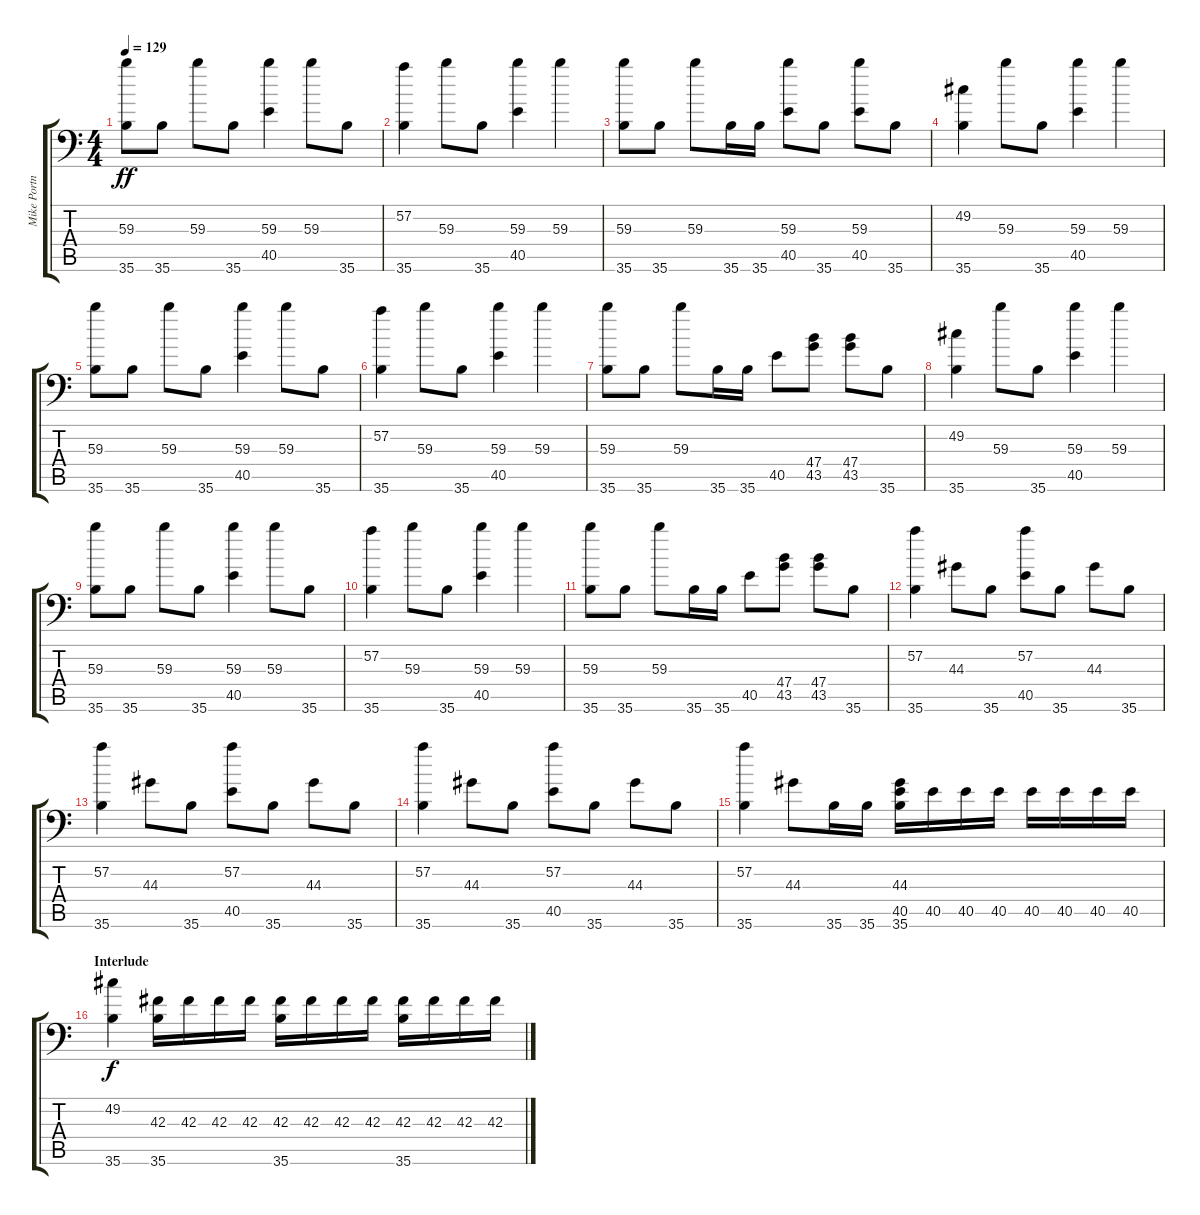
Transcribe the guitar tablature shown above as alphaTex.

\track ("Mike Portnoy (Drums)" "Mike Portn") {instrument acousticgrandpiano}
\staff {score tabs}
\tuning (C-1 C-1 C-1 C-1 C-1 C-1) {hide}
\ts (4 4)
\tempo 129
\clef f4
\ks c
(59.3 35.6).8{dy ff} 35.6.8 59.3.8 35.6.8 (59.3 40.5).4 59.3.8 35.6.8 |
(57.2 35.6).4 59.3.8 35.6.8 (59.3 40.5).4 59.3.4 |
(59.3 35.6).8 35.6.8 59.3.8 35.6.16 35.6.16 (59.3 40.5).8 35.6.8 (59.3 40.5).8 35.6.8 |
(49.2 35.6).4 59.3.8 35.6.8 (59.3 40.5).4 59.3.4 |
(59.3 35.6).8 35.6.8 59.3.8 35.6.8 (59.3 40.5).4 59.3.8 35.6.8 |
(57.2 35.6).4 59.3.8 35.6.8 (59.3 40.5).4 59.3.4 |
(59.3 35.6).8 35.6.8 59.3.8 35.6.16 35.6.16 40.5.8 (47.4 43.5).8 (47.4 43.5).8 35.6.8 |
(49.2 35.6).4 59.3.8 35.6.8 (59.3 40.5).4 59.3.4 |
(59.3 35.6).8 35.6.8 59.3.8 35.6.8 (59.3 40.5).4 59.3.8 35.6.8 |
(57.2 35.6).4 59.3.8 35.6.8 (59.3 40.5).4 59.3.4 |
(59.3 35.6).8 35.6.8 59.3.8 35.6.16 35.6.16 40.5.8 (47.4 43.5).8 (47.4 43.5).8 35.6.8 |
(57.2 35.6).4 44.3.8 35.6.8 (57.2 40.5).8 35.6.8 44.3.8 35.6.8 |
(57.2 35.6).4 44.3.8 35.6.8 (57.2 40.5).8 35.6.8 44.3.8 35.6.8 |
(57.2 35.6).4 44.3.8 35.6.8 (57.2 40.5).8 35.6.8 44.3.8 35.6.8 |
(57.2 35.6).4 44.3.8 35.6.16 35.6.16 (44.3 40.5 35.6).16 40.5.16 40.5.16 40.5.16 40.5.16 40.5.16 40.5.16 40.5.16 |
\section ("" "Interlude")
(49.2 35.6).4{dy f} (42.3 35.6).16 42.3.16 42.3.16 42.3.16 (42.3 35.6).16 42.3.16 42.3.16 42.3.16 (42.3 35.6).16 42.3.16 42.3.16 42.3.16
